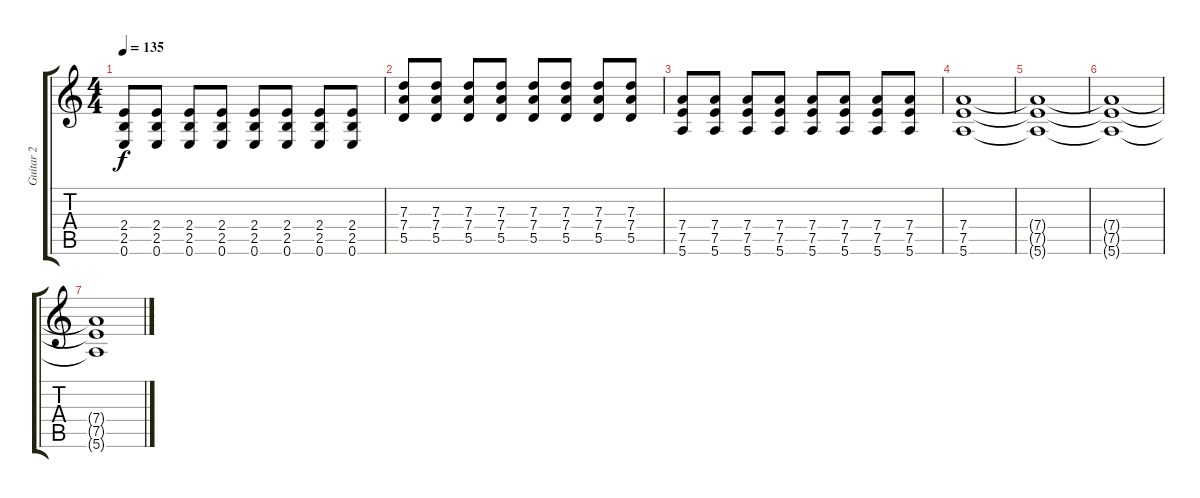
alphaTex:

\track ("Guitar 2" "Guitar 2") {instrument distortionguitar}
\staff {score tabs}
\tuning (E4 B3 G3 D3 A2 E2) {hide}
\ts (4 4)
\tempo 135
\clef g2
\ks c
(2.4 2.5 0.6).8{dy f} (2.4 2.5 0.6).8 (2.4 2.5 0.6).8 (2.4 2.5 0.6).8 (2.4 2.5 0.6).8 (2.4 2.5 0.6).8 (2.4 2.5 0.6).8 (2.4 2.5 0.6).8 |
(7.3 7.4 5.5).8 (7.3 7.4 5.5).8 (7.3 7.4 5.5).8 (7.3 7.4 5.5).8 (7.3 7.4 5.5).8 (7.3 7.4 5.5).8 (7.3 7.4 5.5).8 (7.3 7.4 5.5).8 |
(7.4 7.5 5.6).8 (7.4 7.5 5.6).8 (7.4 7.5 5.6).8 (7.4 7.5 5.6).8 (7.4 7.5 5.6).8 (7.4 7.5 5.6).8 (7.4 7.5 5.6).8 (7.4 7.5 5.6).8 |
(7.4 7.5 5.6).1 |
(7.4{t} 7.5{t} 5.6{t}).1 |
(7.4{t} 7.5{t} 5.6{t}).1 |
(7.4{t} 7.5{t} 5.6{t}).1
